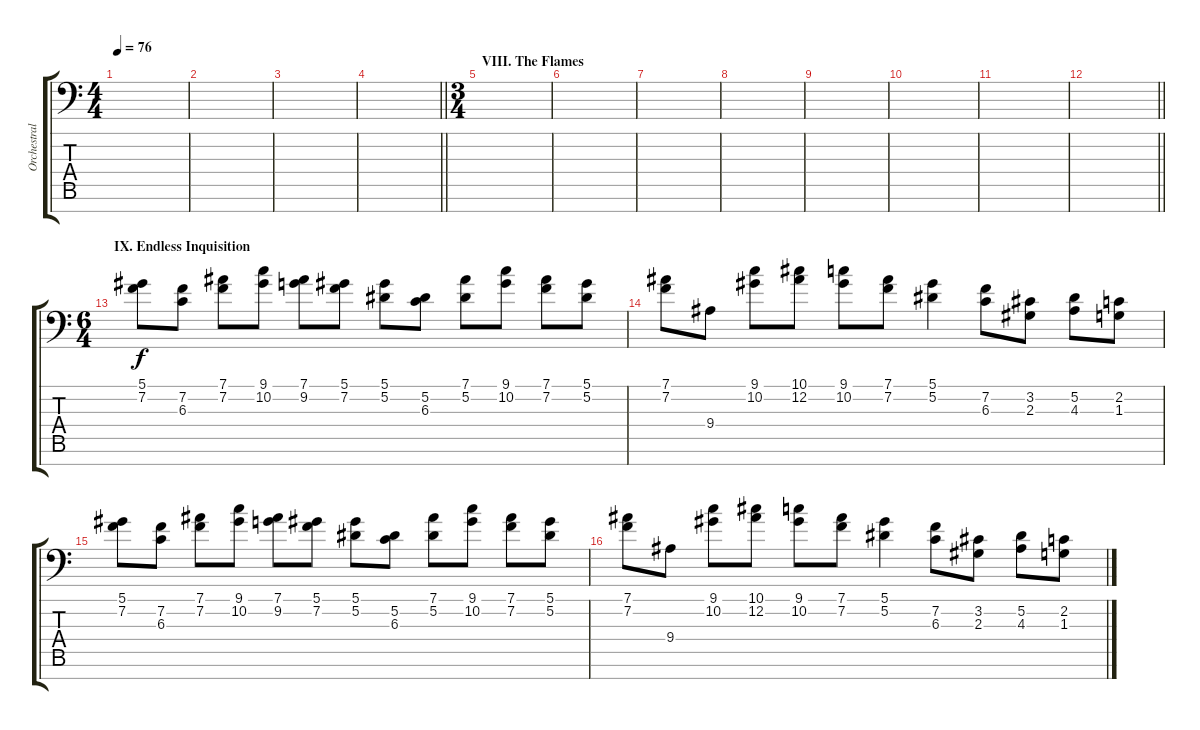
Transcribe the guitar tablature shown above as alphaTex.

\track ("Orchestral (Harp / Marimba)" "Orchestral") {instrument musicbox}
\staff {score tabs}
\tuning (Eb4 Bb3 Gb3 Db3 Ab2 Eb2 Ab1) {hide}
\ts (4 4)
\tempo 76
\clef f4
\ks c
|
|
|
\barLineRight lightlight
|
\ts (3 4)
\section ("" "VIII. The Flames")
|
|
|
|
|
|
|
\barLineRight lightlight
|
\ts (6 4)
\section ("" "IX. Endless Inquisition")
(5.1 7.2).8{instrument musicbox} (7.2 6.3).8 (7.1 7.2).8 (9.1 10.2).8 (7.1 9.2).8 (5.1 7.2).8 (5.1 5.2).8 (5.2 6.3).8 (7.1 5.2).8 (9.1 10.2).8 (7.1 7.2).8 (5.1 5.2).8 |
(7.1 7.2).8 9.4.8 (9.1 10.2).8 (10.1 12.2).8 (9.1 10.2).8 (7.1 7.2).8 (5.1 5.2).4 (7.2 6.3).8 (3.2 2.3).8 (5.2 4.3).8 (2.2 1.3).8 |
(5.1 7.2).8 (7.2 6.3).8 (7.1 7.2).8 (9.1 10.2).8 (7.1 9.2).8 (5.1 7.2).8 (5.1 5.2).8 (5.2 6.3).8 (7.1 5.2).8 (9.1 10.2).8 (7.1 7.2).8 (5.1 5.2).8 |
(7.1 7.2).8 9.4.8 (9.1 10.2).8 (10.1 12.2).8 (9.1 10.2).8 (7.1 7.2).8 (5.1 5.2).4 (7.2 6.3).8 (3.2 2.3).8 (5.2 4.3).8 (2.2 1.3).8
